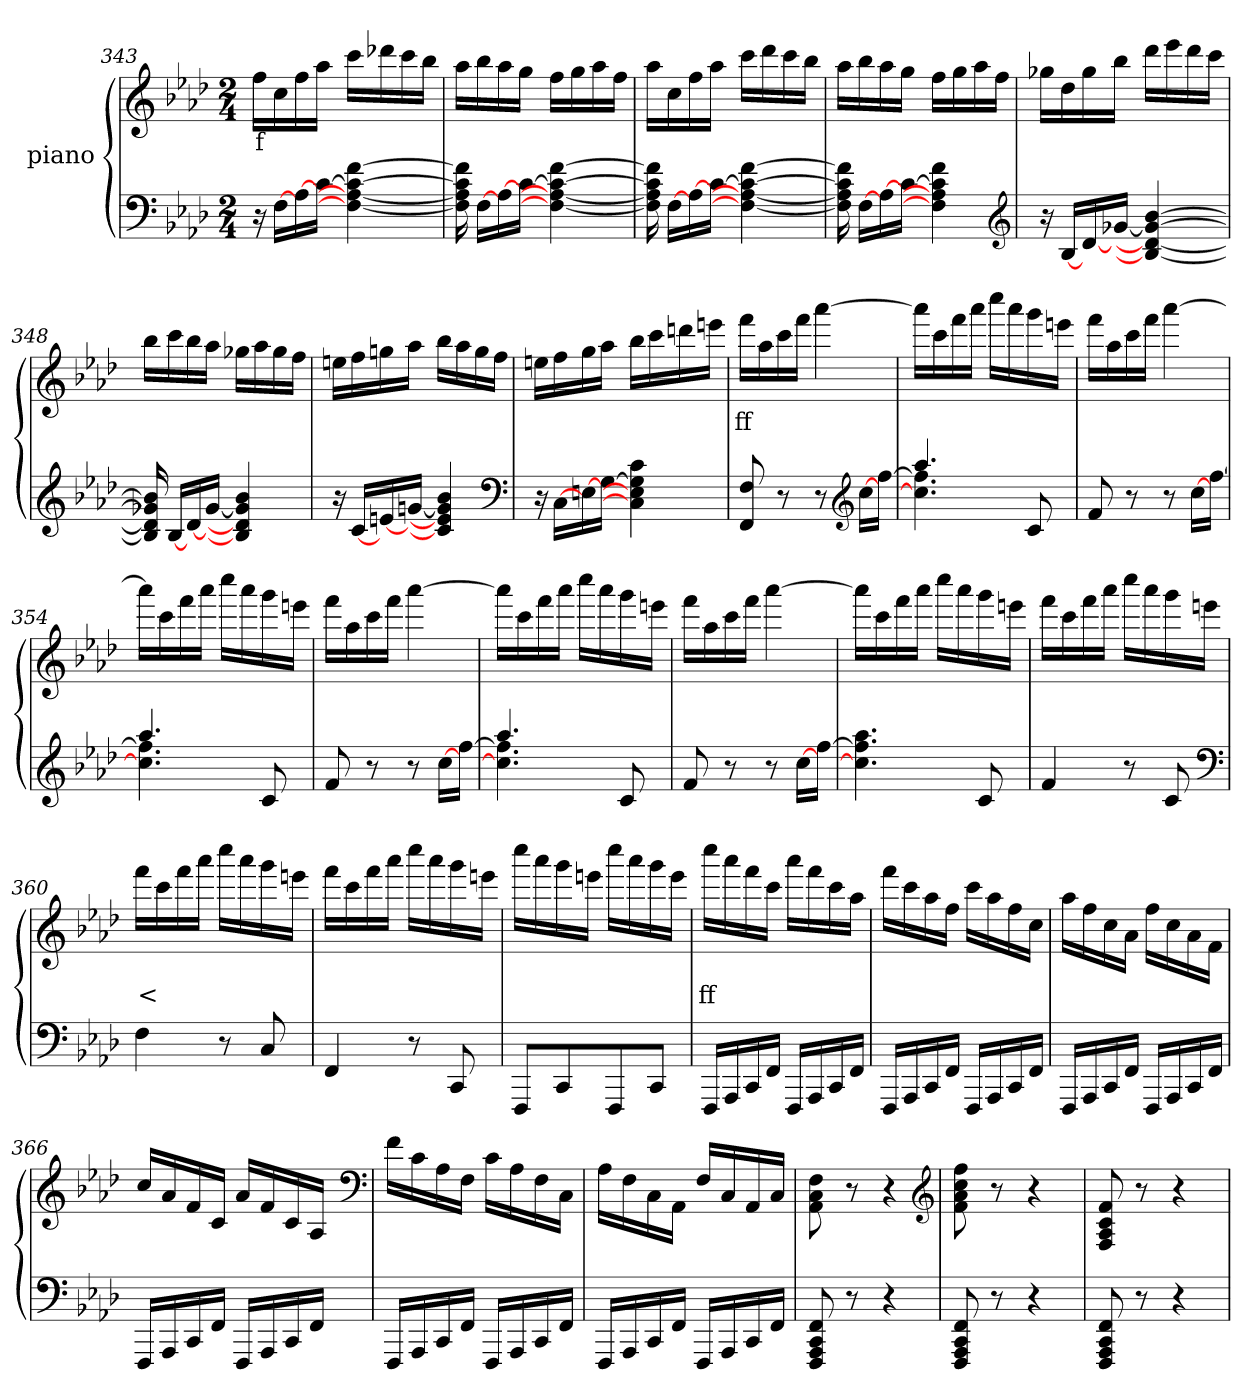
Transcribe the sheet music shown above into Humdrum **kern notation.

**kern	**kern	**text
*part2	*part1	*part1
*staff2	*staff1	*staff1
*	*I"piano	*
*clefF4	*clefG2	*
*k[b-e-a-d-]	*k[b-e-a-d-]	*
*f:	*f:	*
*M2/4	*M2/4	*
=343	=343	=343
16r	16ffLL	f
[16FLL	16cc	.
[16A-	16ff	.
[16cJJ	16aa-JJ	.
[4f 4c_ 4A-_ 4F_	16cccLL	.
.	16ddd-X	.
.	16ccc	.
.	16bb-JJ	.
=344	=344	=344
16f] 16c] 16A-] 16F]	16aa-LL	.
[16FLL	16bb-	.
[16A-	16aa-	.
[16cJJ	16ggJJ	.
[4f 4c_ 4A-_ 4F_	16ffLL	.
.	16gg	.
.	16aa-	.
.	16ffJJ	.
=345	=345	=345
16f] 16c] 16A-] 16F]	16aa-LL	.
[16FLL	16cc	.
[16A-	16ff	.
[16cJJ	16aa-JJ	.
[4f 4c_ 4A-_ 4F_	16cccLL	.
.	16ddd-	.
.	16ccc	.
.	16bb-JJ	.
=346	=346	=346
16f] 16c] 16A-] 16F]	16aa-LL	.
[16FLL	16bb-	.
[16A-	16aa-	.
[16cJJ	16ggJJ	.
4f 4c] 4A-] 4F]	16ffLL	.
.	16gg	.
.	16aa-	.
.	16ffJJ	.
*clefG2	*	*
=347	=347	=347
16r	16gg-XLL	.
[16B-LL	16dd-	.
[16d-	16gg-	.
[16g-XJJ	16bb-JJ	.
[4b- 4g-_ 4d-_ 4B-_	16ddd-LL	.
.	16eee-	.
.	16ddd-	.
.	16cccJJ	.
=348	=348	=348
16b-] 16g-X] 16d-] 16B-]	16bb-LL	.
[16B-LL	16ccc	.
[16d-	16bb-	.
[16g-JJ	16aa-JJ	.
4b- 4g-] 4d-] 4B-]	16gg-XLL	.
.	16aa-	.
.	16gg-	.
.	16ffJJ	.
=349	=349	=349
16r	16eenLL	.
[16cLL	16ff	.
[16en	16ggn	.
[16gnJJ	16aa-JJ	.
4b- 4g] 4e] 4c]	16bb-LL	.
.	16aa-	.
.	16gg	.
.	16ffJJ	.
*clefF4	*	*
=350	=350	=350
16r	16eenLL	.
[16CLL	16ff	.
[16En	16gg	.
[16GJJ	16aa-JJ	.
4c 4G] 4E] 4C]	16bb-LL	.
.	16ccc	.
.	16dddn	.
.	16eeenJJ	.
=351	=351	=351
8FF 8F	16fffLL	ff
.	16aa-	.
8r	16ccc	.
.	16fffJJ	.
8r	[4aaa-	.
*clefG2	*	*
[16ccLL	.	.
[16ffJJ	.	.
=352	=352	=352
*^	*	*
4.aa-	4.ff] 4.cc]	16aaa-LL]	.
.	.	16ccc	.
.	.	16fff	.
.	.	16aaa-JJ	.
.	.	16ccccLL	.
.	.	16aaa-	.
8c	8ryy	16ggg	.
.	.	16eeenJJ	.
*v	*v	*	*
=353	=353	=353
8f	16fffLL	.
.	16aa-	.
8r	16ccc	.
.	16fffJJ	.
8r	[4aaa-	.
[16ccLL	.	.
[16ffJJ	.	.
=354	=354	=354
*^	*	*
4.aa-	4.ff] 4.cc]	16aaa-LL]	.
.	.	16ccc	.
.	.	16fff	.
.	.	16aaa-JJ	.
.	.	16ccccLL	.
.	.	16aaa-	.
8c	8ryy	16ggg	.
.	.	16eeenJJ	.
*v	*v	*	*
=355	=355	=355
8f	16fffLL	.
.	16aa-	.
8r	16ccc	.
.	16fffJJ	.
8r	[4aaa-	.
[16ccLL	.	.
[16ffJJ	.	.
=356	=356	=356
*^	*	*
4.aa-	4.ff] 4.cc]	16aaa-LL]	.
.	.	16ccc	.
.	.	16fff	.
.	.	16aaa-JJ	.
.	.	16ccccLL	.
.	.	16aaa-	.
8c	8ryy	16ggg	.
.	.	16eeenJJ	.
*v	*v	*	*
=357	=357	=357
8f	16fffLL	.
.	16aa-	.
8r	16ccc	.
.	16fffJJ	.
8r	[4aaa-	.
[16ccLL	.	.
[16ffJJ	.	.
=358	=358	=358
4.aa- 4.ff] 4.cc]	16aaa-LL]	.
.	16ccc	.
.	16fff	.
.	16aaa-JJ	.
.	16ccccLL	.
.	16aaa-	.
8c	16ggg	.
.	16eeenJJ	.
=359	=359	=359
4f	16fffLL	.
.	16ccc	.
.	16fff	.
.	16aaa-JJ	.
8r	16ccccLL	.
.	16aaa-	.
8c	16ggg	.
.	16eeenJJ	.
*clefF4	*	*
=360	=360	=360
4F	16fffLL	<
.	16ccc	.
.	16fff	.
.	16aaa-JJ	.
8r	16ccccLL	.
.	16aaa-	.
8C	16ggg	.
.	16eeenJJ	.
=361	=361	=361
4FF	16fffLL	.
.	16ccc	.
.	16fff	.
.	16aaa-JJ	.
8r	16ccccLL	.
.	16aaa-	.
8CC	16ggg	.
.	16eeenJJ	.
=362	=362	=362
8FFFL	16ccccLL	.
.	16aaa-	.
8CC	16ggg	.
.	16eeenJJ	.
8FFF	16ccccLL	.
.	16aaa-	.
8CCJ	16ggg	.
.	16eeeJJ	.
=363	=363	=363
16FFFLL	16ccccLL	ff
16AAA-	16aaa-	.
16CC	16fff	.
16FFJJ	16cccJJ	.
16FFFLL	16aaa-LL	.
16AAA-	16fff	.
16CC	16ccc	.
16FFJJ	16aa-JJ	.
=364	=364	=364
16FFFLL	16fffLL	.
16AAA-	16ccc	.
16CC	16aa-	.
16FFJJ	16ffJJ	.
16FFFLL	16cccLL	.
16AAA-	16aa-	.
16CC	16ff	.
16FFJJ	16ccJJ	.
=365	=365	=365
16FFFLL	16aa-LL	.
16AAA-	16ff	.
16CC	16cc	.
16FFJJ	16a-JJ	.
16FFFLL	16ffLL	.
16AAA-	16cc	.
16CC	16a-	.
16FFJJ	16fJJ	.
=366	=366	=366
16FFFLL	16ccLL	.
16AAA-	16a-	.
16CC	16f	.
16FFJJ	16cJJ	.
16FFFLL	16a-LL	.
16AAA-	16f	.
16CC	16c	.
16FFJJ	16A-JJ	.
*	*clefF4	*
=367	=367	=367
16FFFLL	16fLL	.
16AAA-	16c	.
16CC	16A-	.
16FFJJ	16FJJ	.
16FFFLL	16cLL	.
16AAA-	16A-	.
16CC	16F	.
16FFJJ	16CJJ	.
=368	=368	=368
16FFFLL	16A-LL	.
16AAA-	16F	.
16CC	16C	.
16FFJJ	16AA-JJ	.
16FFFLL	16FLL	.
16AAA-	16C	.
16CC	16AA-	.
16FFJJ	16CJJ	.
=369	=369	=369
8FFF 8AAA- 8CC 8FF	8AA-\ 8C\ 8F\	.
8r	8r	.
4r	4r	.
*	*clefG2	*
=370	=370	=370
8FFF 8AAA- 8CC 8FF	8f 8a- 8cc 8ff	.
8r	8r	.
4r	4r	.
=371	=371	=371
8FFF 8AAA- 8CC 8FF	8F 8A- 8c 8f	.
8r	8r	.
4r	4r	.
=	=	=
*-	*-	*-
